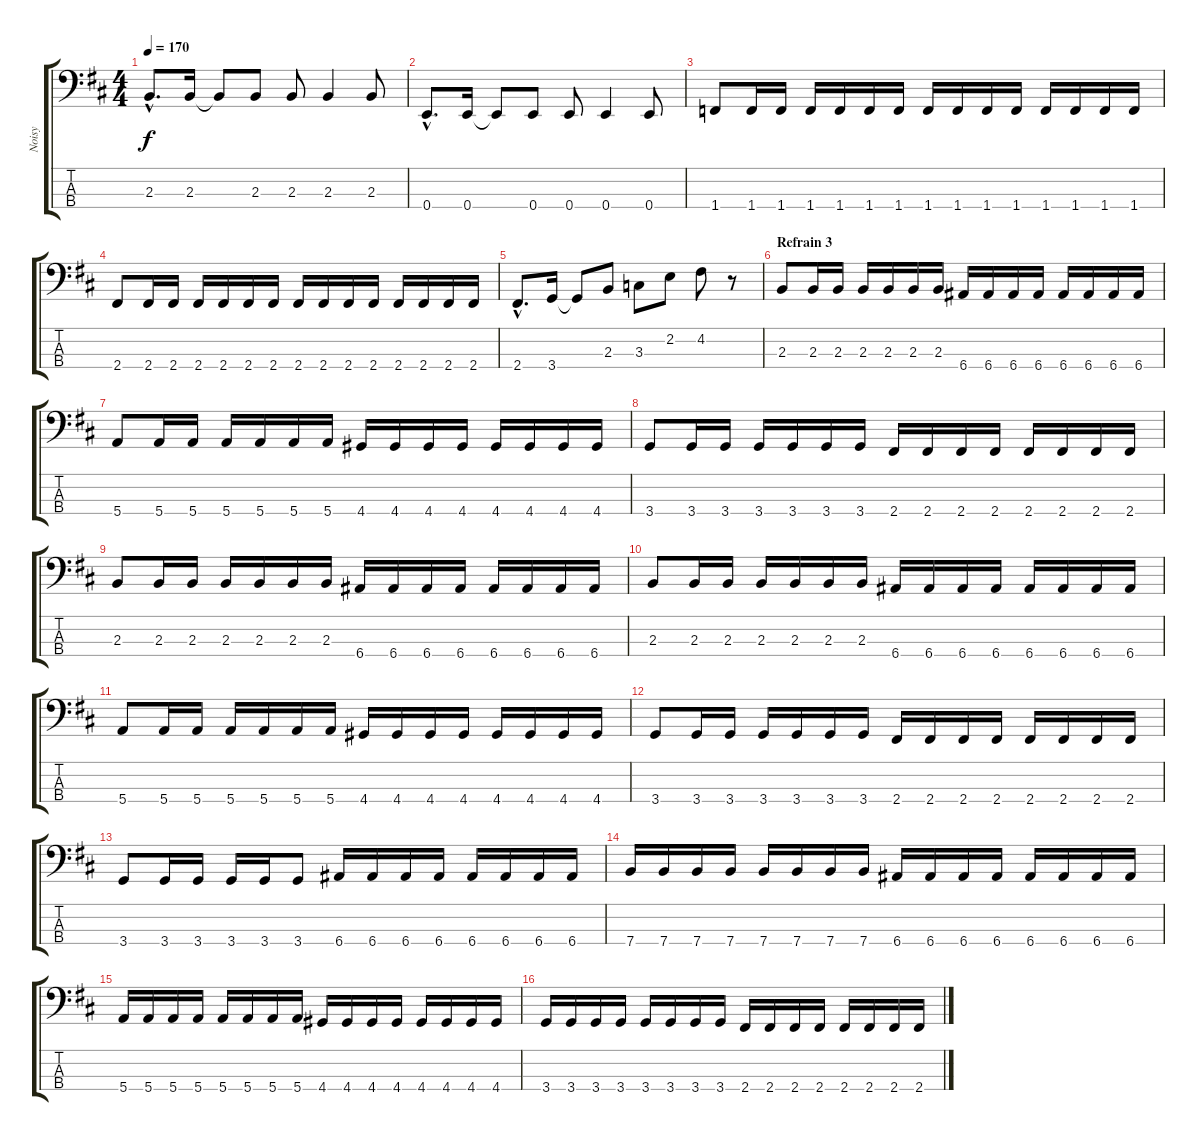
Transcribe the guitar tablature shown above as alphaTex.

\track ("Noisy" "Noisy") {instrument electricbassfinger}
\staff {score tabs}
\tuning (G2 D2 A1 E1) {hide}
\ts (4 4)
\tempo 170
\clef f4
\ks d
2.3{hac}.8{d dy f} 2.3.16 2.3{t}.8 2.3.8 2.3.8 2.3.4 2.3.8 |
0.4{hac}.8{d} 0.4.16 0.4{t}.8 0.4.8 0.4.8 0.4.4 0.4.8 |
1.4.8 1.4.16 1.4.16 1.4.16 1.4.16 1.4.16 1.4.16 1.4.16 1.4.16 1.4.16 1.4.16 1.4.16 1.4.16 1.4.16 1.4.16 |
2.4.8 2.4.16 2.4.16 2.4.16 2.4.16 2.4.16 2.4.16 2.4.16 2.4.16 2.4.16 2.4.16 2.4.16 2.4.16 2.4.16 2.4.16 |
2.4{hac}.8{d} 3.4.16 3.4{t}.8 2.3.8 3.3.8 2.2.8 4.2.8 r.8 |
\section ("" "Refrain 3")
2.3.8 2.3.16 2.3.16 2.3.16 2.3.16 2.3.16 2.3.16 6.4.16 6.4.16 6.4.16 6.4.16 6.4.16 6.4.16 6.4.16 6.4.16 |
5.4.8 5.4.16 5.4.16 5.4.16 5.4.16 5.4.16 5.4.16 4.4.16 4.4.16 4.4.16 4.4.16 4.4.16 4.4.16 4.4.16 4.4.16 |
3.4.8 3.4.16 3.4.16 3.4.16 3.4.16 3.4.16 3.4.16 2.4.16 2.4.16 2.4.16 2.4.16 2.4.16 2.4.16 2.4.16 2.4.16 |
2.3.8 2.3.16 2.3.16 2.3.16 2.3.16 2.3.16 2.3.16 6.4.16 6.4.16 6.4.16 6.4.16 6.4.16 6.4.16 6.4.16 6.4.16 |
2.3.8 2.3.16 2.3.16 2.3.16 2.3.16 2.3.16 2.3.16 6.4.16 6.4.16 6.4.16 6.4.16 6.4.16 6.4.16 6.4.16 6.4.16 |
5.4.8 5.4.16 5.4.16 5.4.16 5.4.16 5.4.16 5.4.16 4.4.16 4.4.16 4.4.16 4.4.16 4.4.16 4.4.16 4.4.16 4.4.16 |
3.4.8 3.4.16 3.4.16 3.4.16 3.4.16 3.4.16 3.4.16 2.4.16 2.4.16 2.4.16 2.4.16 2.4.16 2.4.16 2.4.16 2.4.16 |
3.4.8 3.4.16 3.4.16 3.4.16 3.4.16 3.4.8 6.4.16 6.4.16 6.4.16 6.4.16 6.4.16 6.4.16 6.4.16 6.4.16 |
7.4.16 7.4.16 7.4.16 7.4.16 7.4.16 7.4.16 7.4.16 7.4.16 6.4.16 6.4.16 6.4.16 6.4.16 6.4.16 6.4.16 6.4.16 6.4.16 |
5.4.16 5.4.16 5.4.16 5.4.16 5.4.16 5.4.16 5.4.16 5.4.16 4.4.16 4.4.16 4.4.16 4.4.16 4.4.16 4.4.16 4.4.16 4.4.16 |
3.4.16 3.4.16 3.4.16 3.4.16 3.4.16 3.4.16 3.4.16 3.4.16 2.4.16 2.4.16 2.4.16 2.4.16 2.4.16 2.4.16 2.4.16 2.4.16
